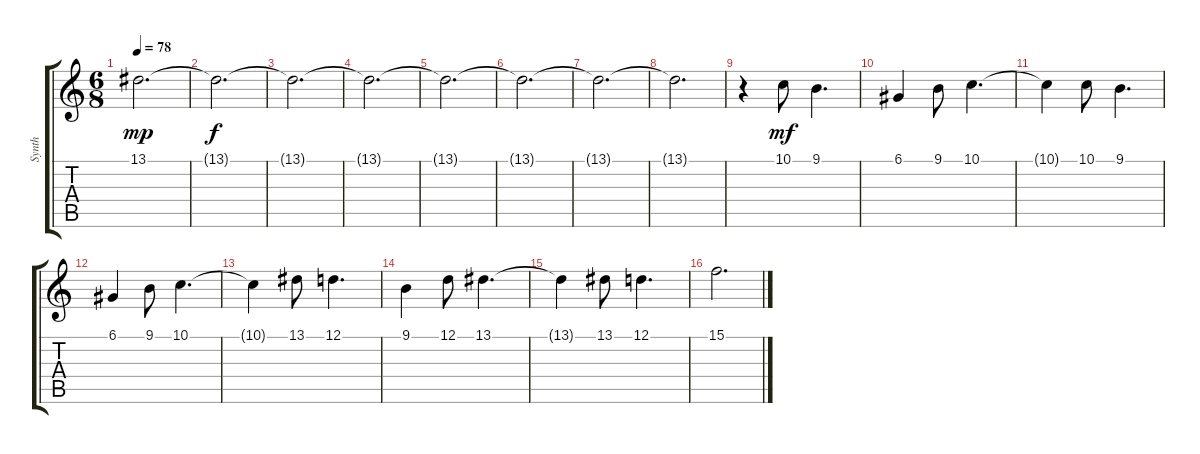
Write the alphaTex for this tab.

\track ("Synth" "Synth") {instrument synthstrings1}
\staff {score tabs}
\tuning (D4 A3 F3 C3 G2 C2) {hide}
\ts (6 8)
\tempo 78
\clef g2
\ks c
13.1.2{d dy mp} |
13.1{t}.2{d dy f} |
13.1{t}.2{d} |
13.1{t}.2{d} |
13.1{t}.2{d} |
13.1{t}.2{d} |
13.1{t}.2{d} |
13.1{t}.2{d} |
r.4 10.1.8{dy mf} 9.1.4{d} |
6.1.4 9.1.8 10.1.4{d} |
10.1{t}.4 10.1.8 9.1.4{d} |
6.1.4 9.1.8 10.1.4{d} |
10.1{t}.4 13.1.8 12.1.4{d} |
9.1.4 12.1.8 13.1.4{d} |
13.1{t}.4 13.1.8 12.1.4{d} |
15.1.2{d}
